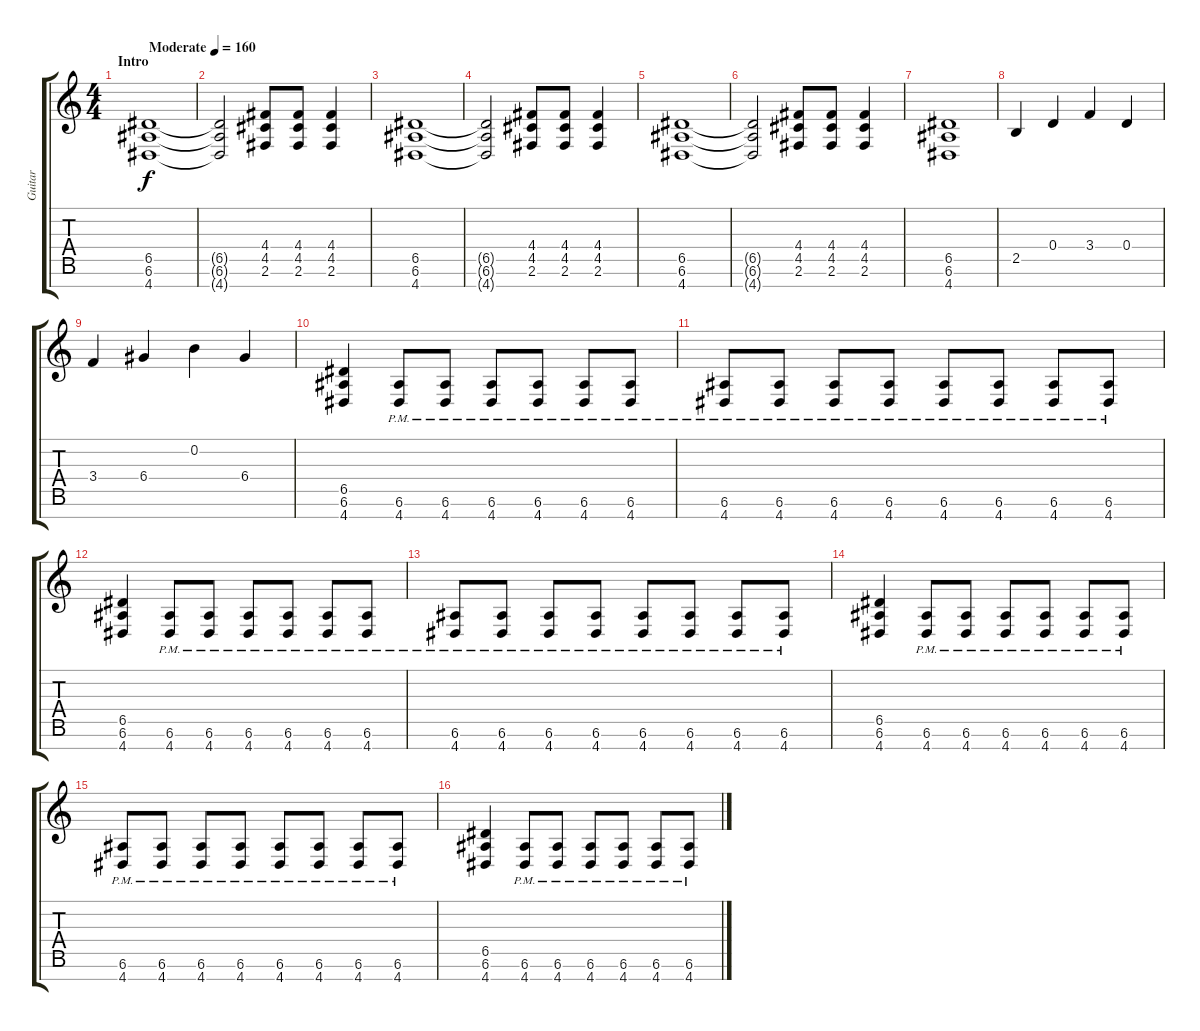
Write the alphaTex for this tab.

\track ("Guitar" "Guitar") {instrument distortionguitar}
\staff {score tabs}
\tuning (E4 B3 G3 D3 A2 E2 B1) {hide}
\ts (4 4)
\section ("" "Intro ")
\tempo (160 "Moderate")
\clef g2
\ks c
(6.5 6.6 4.7).1{dy f instrument distortionguitar} |
(6.5{t} 6.6{t} 4.7{t}).2 (4.4 4.5 2.6).8 (4.4 4.5 2.6).8 (4.4 4.5 2.6).4 |
(6.5 6.6 4.7).1 |
(6.5{t} 6.6{t} 4.7{t}).2 (4.4 4.5 2.6).8 (4.4 4.5 2.6).8 (4.4 4.5 2.6).4 |
(6.5 6.6 4.7).1 |
(6.5{t} 6.6{t} 4.7{t}).2 (4.4 4.5 2.6).8 (4.4 4.5 2.6).8 (4.4 4.5 2.6).4 |
(6.5 6.6 4.7).1 |
2.5.4 0.4.4 3.4.4 0.4.4 |
3.4.4 6.4.4 0.2.4 6.4.4 |
(6.5 6.6 4.7).4 (6.6{pm} 4.7{pm}).8 (6.6{pm} 4.7{pm}).8 (6.6{pm} 4.7{pm}).8 (6.6{pm} 4.7{pm}).8 (6.6{pm} 4.7{pm}).8 (6.6{pm} 4.7{pm}).8 |
(6.6{pm} 4.7{pm}).8 (6.6{pm} 4.7{pm}).8 (6.6{pm} 4.7{pm}).8 (6.6{pm} 4.7{pm}).8 (6.6{pm} 4.7{pm}).8 (6.6{pm} 4.7{pm}).8 (6.6{pm} 4.7{pm}).8 (6.6{pm} 4.7{pm}).8 |
(6.5 6.6 4.7).4 (6.6{pm} 4.7{pm}).8 (6.6{pm} 4.7{pm}).8 (6.6{pm} 4.7{pm}).8 (6.6{pm} 4.7{pm}).8 (6.6{pm} 4.7{pm}).8 (6.6{pm} 4.7{pm}).8 |
(6.6{pm} 4.7{pm}).8 (6.6{pm} 4.7{pm}).8 (6.6{pm} 4.7{pm}).8 (6.6{pm} 4.7{pm}).8 (6.6{pm} 4.7{pm}).8 (6.6{pm} 4.7{pm}).8 (6.6{pm} 4.7{pm}).8 (6.6{pm} 4.7{pm}).8 |
(6.5 6.6 4.7).4 (6.6{pm} 4.7{pm}).8 (6.6{pm} 4.7{pm}).8 (6.6{pm} 4.7{pm}).8 (6.6{pm} 4.7{pm}).8 (6.6{pm} 4.7{pm}).8 (6.6{pm} 4.7{pm}).8 |
(6.6{pm} 4.7{pm}).8 (6.6{pm} 4.7{pm}).8 (6.6{pm} 4.7{pm}).8 (6.6{pm} 4.7{pm}).8 (6.6{pm} 4.7{pm}).8 (6.6{pm} 4.7{pm}).8 (6.6{pm} 4.7{pm}).8 (6.6{pm} 4.7{pm}).8 |
(6.5 6.6 4.7).4 (6.6{pm} 4.7{pm}).8 (6.6{pm} 4.7{pm}).8 (6.6{pm} 4.7{pm}).8 (6.6{pm} 4.7{pm}).8 (6.6{pm} 4.7{pm}).8 (6.6{pm} 4.7{pm}).8
